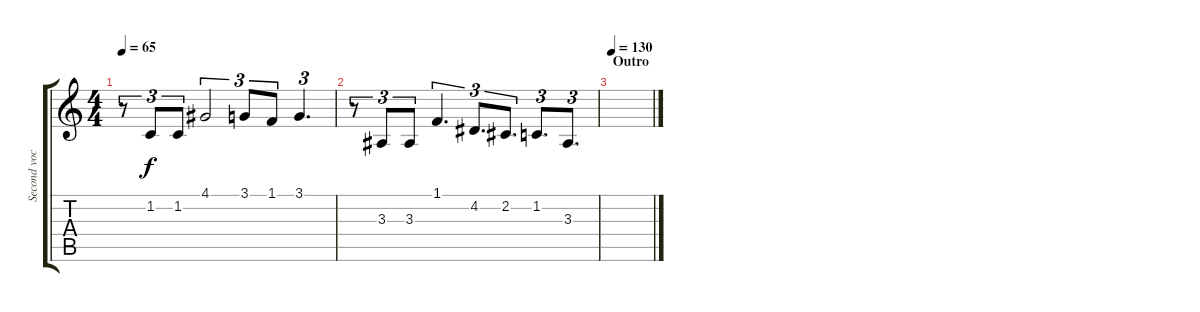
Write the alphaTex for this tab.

\track ("Second vocals" "Second voc") {instrument lead6voice}
\staff {score tabs}
\tuning (E4 B3 G3 D3 A2 E2) {hide}
\ts (4 4)
\tempo 65
\clef g2
\ks c
r.8{tu (3 2) dy f} 1.2.8{tu (3 2)} 1.2.8{tu (3 2)} 4.1.2{tu (3 2)} 3.1.8{tu (3 2)} 1.1.8{tu (3 2)} 3.1.4{d tu (3 2)} |
r.8{tu (3 2)} 3.3.8{tu (3 2)} 3.3.8{tu (3 2)} 1.1.4{d tu (3 2)} 4.2.8{d tu (3 2)} 2.2.8{d tu (3 2)} 1.2.8{d tu (3 2)} 3.3.8{d tu (3 2)} |
\section ("" "Outro ")
\tempo 130
